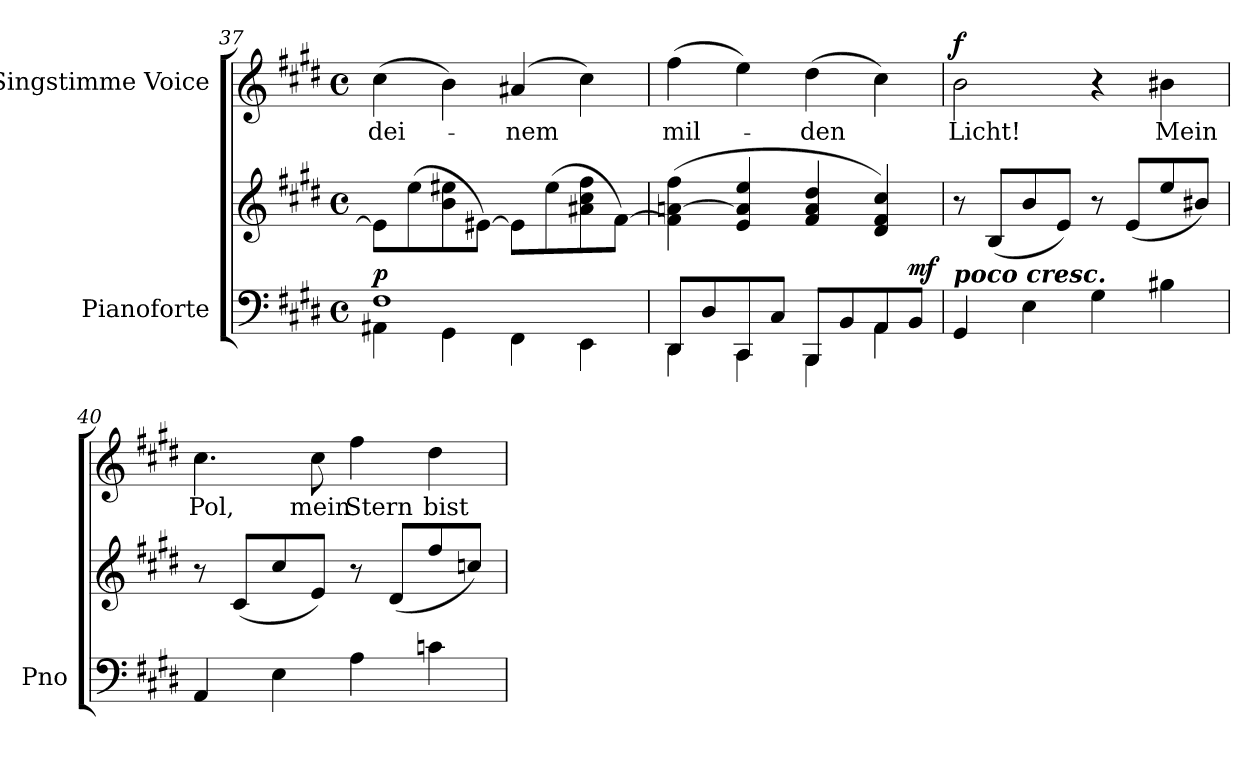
**kern	**kern	**dynam	**kern	**text	**dynam
*part2	*part2	*part2	*part1	*part1	*part1
*staff3	*staff2	*staff2/3	*staff1	*staff1	*staff1
*I"Pianoforte	*	*	*I"Singstimme Voice	*	*
*I'Pno	*	*	*	*	*
*clefF4	*clefG2	*	*clefG2	*	*
*k[f#c#g#d#]	*k[f#c#g#d#]	*	*k[f#c#g#d#]	*	*
*M4/4	*M4/4	*	*M4/4	*	*
*met(c)	*met(c)	*	*met(c)	*	*
=37	=37	=37	=37	=37	=37
*^	*	*	*	*	*
!	!	!	!LO:DY:a=2	!	!LO:LY:b	!
1F#	4AA#X\	8e\L]	p	(>4cc#\	dei--	.
.	.	(>8ee\	.	.	.	.
.	4GG#\	8b\ 8ee#X\	.	4b\)	.	.
.	.	[8e#X\J)	.	.	.	.
!	!	!	!	!	!LO:LY:b	!
.	4FF#\	8e#\L]	.	(>4a#X/	-nem	.
.	.	(>8ee#\	.	.	.	.
.	4EE\	8a#X\ 8cc#\ 8ff#\	.	4cc#\)	.	.
.	.	[8f#\J)	.	.	.	.
=38	=38	=38	=38	=38	=38	=38
!	!	!	!	!	!LO:LY:b	!
8DD#/L	4DD#\	(>4f#\] [4an\ 4ff#\	.	(>4ff#\	mil-	.
8D#/	.	.	.	.	.	.
8CC#/	4CC#\	4e/ 4a/] 4ee/	.	4ee\)	.	.
8C#/J	.	.	.	.	.	.
!	!	!	!	!	!LO:LY:b	!
8BBB/L	4BBB\	4f#/ 4a/ 4dd#/	.	(>4dd#\	-den	.
8BB/	.	.	.	.	.	.
8AA/	4AA\	4d#/ 4f#/ 4cc#/)	.	4cc#\)	.	.
!	!	!	!LO:DY:a=2	!	!	!
8BB/J	.	.	mf	.	.	.
*v	*v	*	*	*	*	*
=39	=39	=39	=39	=39	=39
!LO:TX:a:Bi:t=poco cresc.	!	!	!	!	!
!	!	!	!	!LO:LY:b	!LO:DY:a
4GG#/	8r	.	2b\	Licht!	f
.	(>8B/L	.	.	.	.
4E\	8b/	.	.	.	.
.	8e/J)	.	.	.	.
4G#\	8r	.	4r	.	.
.	(>8e/L	.	.	.	.
!	!	!	!	!LO:LY:b	!
4B#X\	8ee/	.	4b#X\	Mein	.
.	8b#X/J)	.	.	.	.
!!LO:LB:g=z
=40	=40	=40	=40	=40	=40
!	!	!	!	!LO:LY:b	!
4AA/	8r	.	4.cc#\	Pol,	.
.	(>8c#/L	.	.	.	.
4E\	8cc#/	.	.	.	.
!	!	!	!	!LO:LY:b	!
.	8e/J)	.	8cc#\	mein	.
!	!	!	!	!LO:LY:b	!
4A\	8r	.	4ff#\	Stern	.
.	(>8d#/L	.	.	.	.
!	!	!	!	!LO:LY:b	!
4cn\	8ff#/	.	4dd#\	bist	.
.	8ccn/J)	.	.	.	.
=	=	=	=	=	=
*-	*-	*-	*-	*-	*-
